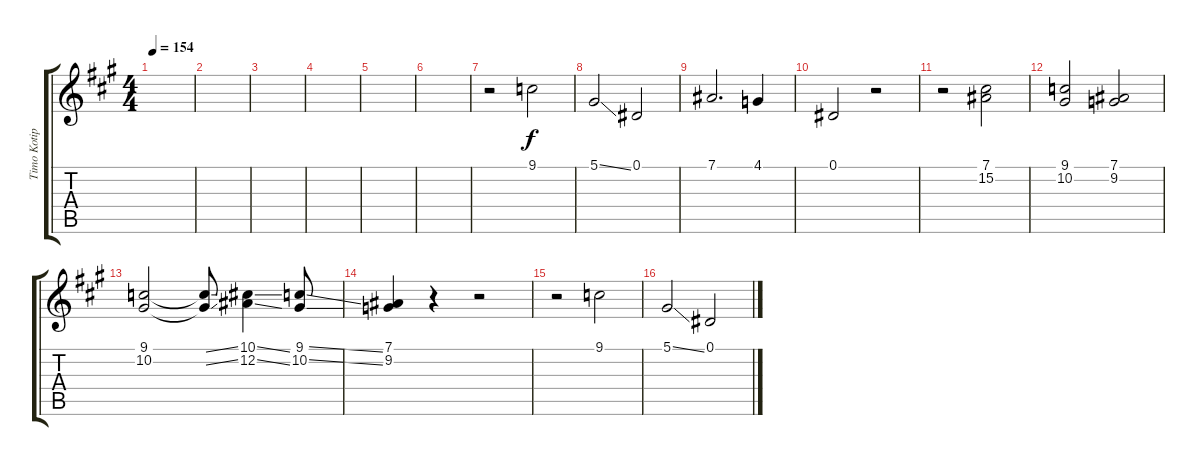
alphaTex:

\track ("Timo Kotipelto" "Timo Kotip") {instrument choiraahs}
\staff {score tabs}
\tuning (Eb4 Bb3 Gb3 Db3 Ab2 Eb2) {hide}
\ts (4 4)
\tempo 154
\clef g2
\ks a
|
|
|
|
|
|
r.2 9.1.2 |
5.1{ss}.2 0.1.2 |
7.1.2{d} 4.1.4 |
0.1.2 r.2 |
r.2 (7.1 15.2).2 |
(9.1 10.2).2 (7.1 9.2).2 |
(9.1 10.2).2 (9.1{ss t} 10.2{ss t}).8 (10.1{ss} 12.2{ss}).4 (9.1{ss} 10.2{ss}).8 |
(7.1 9.2).4 r.4 r.2 |
r.2 9.1.2 |
5.1{ss}.2 0.1.2
